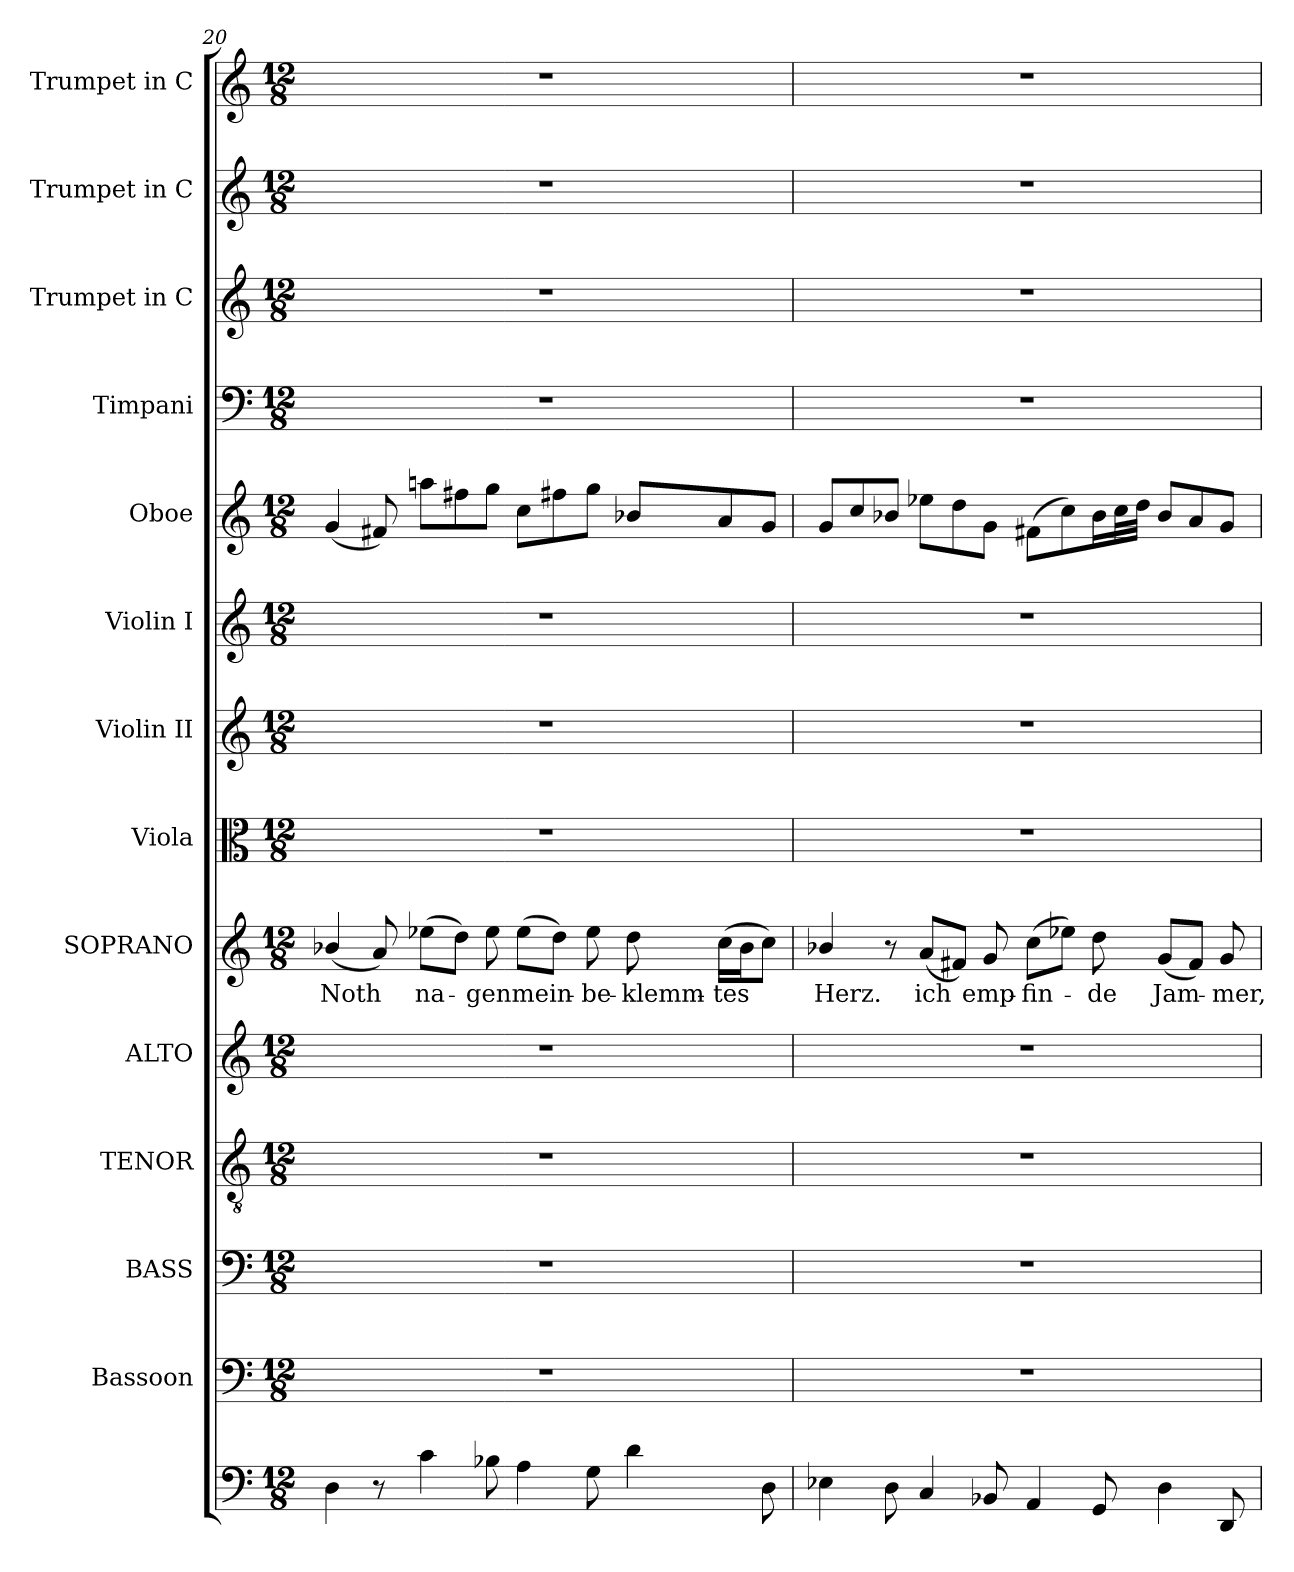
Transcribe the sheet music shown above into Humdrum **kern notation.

**kern	**kern	**kern	**kern	**kern	**kern	**text	**kern	**kern	**kern	**kern	**kern	**kern	**kern	**kern
*part14	*part13	*part12	*part11	*part10	*part9	*part9	*part8	*part7	*part6	*part5	*part4	*part3	*part2	*part1
*staff14	*staff13	*staff12	*staff11	*staff10	*staff9	*staff9	*staff8	*staff7	*staff6	*staff5	*staff4	*staff3	*staff2	*staff1
*	*I"Bassoon	*I"BASS	*I"TENOR	*I"ALTO	*I"SOPRANO	*	*I"Viola	*I"Violin II	*I"Violin I	*I"Oboe	*I"Timpani	*I"Trumpet in C	*I"Trumpet in C	*I"Trumpet in C
*	*	*	*	*I'Alto	*I'Soprano	*	*I'Viola	*I'Violin II	*I'Violin I	*I'Oboe	*I'Timp.	*	*	*
*clefF4	*clefF4	*clefF4	*clefGv2	*clefG2	*clefG2	*	*clefC3	*clefG2	*clefG2	*clefG2	*clefF4	*clefG2	*clefG2	*clefG2
*	*	*	*ITrd7c12	*	*	*	*	*	*	*	*	*	*	*
*k[]	*k[]	*k[]	*k[]	*k[]	*k[]	*	*k[]	*k[]	*k[]	*k[]	*k[]	*k[]	*k[]	*k[]
*C:	*C:	*C:	*C:	*C:	*C:	*	*C:	*C:	*C:	*C:	*C:	*C:	*C:	*C:
*M12/8	*M12/8	*M12/8	*M12/8	*M12/8	*M12/8	*	*M12/8	*M12/8	*M12/8	*M12/8	*M12/8	*M12/8	*M12/8	*M12/8
=20	=20	=20	=20	=20	=20	=20	=20	=20	=20	=20	=20	=20	=20	=20
!	!LO:N:vis=1	!LO:N:vis=1	!LO:N:vis=1	!LO:N:vis=1	!	!	!	!	!	!	!	!	!	!
!	!	!	!	!	!	!LO:LY:b:color=#000000	!LO:N:vis=1	!LO:N:vis=1	!LO:N:vis=1	!	!LO:N:vis=1	!LO:N:vis=1	!LO:N:vis=1	!LO:N:vis=1
4Di\	1.r	1.r	1.r	1.r	(4b-i/	Noth	1.r	1.r	1.r	(4gi/	1.r	1.r	1.r	1.r
8r	.	.	.	.	8ai/)	.	.	.	.	8f#Xi/)	.	.	.	.
!	!	!	!	!	!	!LO:LY:b:color=#000000	!	!	!	!	!	!	!	!
4ci\	.	.	.	.	(8ee-i\L	na-	.	.	.	8aani\L	.	.	.	.
.	.	.	.	.	8ddi\J)	.	.	.	.	8ff#Xi\	.	.	.	.
!	!	!	!	!	!	!LO:LY:b:color=#000000	!	!	!	!	!	!	!	!
8B-i\	.	.	.	.	8ee-i\	-gen	.	.	.	8ggi\J	.	.	.	.
!	!	!	!	!	!	!LO:LY:b:color=#000000	!	!	!	!	!	!	!	!
4Ai\	.	.	.	.	(8ee-i\L	mein-	.	.	.	8cci\L	.	.	.	.
.	.	.	.	.	8ddi\J)	.	.	.	.	8ff#Xi\	.	.	.	.
!	!	!	!	!	!	!LO:LY:b:color=#000000	!	!	!	!	!	!	!	!
8Gi\	.	.	.	.	8ee-i\	-be-	.	.	.	8ggi\J	.	.	.	.
!	!	!	!	!	!	!LO:LY:b:color=#000000	!	!	!	!	!	!	!	!
4di\	.	.	.	.	8ddi\	-klemm-	.	.	.	8b-i/L	.	.	.	.
!	!	!	!	!	!	!LO:LY:b:color=#000000	!	!	!	!	!	!	!	!
.	.	.	.	.	(16cci\LL	-tes	.	.	.	8ai/	.	.	.	.
.	.	.	.	.	16b-i\J	.	.	.	.	.	.	.	.	.
8Di\	.	.	.	.	8cci\J)	.	.	.	.	8gi/J	.	.	.	.
!!LO:LB:g=z
=21	=21	=21	=21	=21	=21	=21	=21	=21	=21	=21	=21	=21	=21	=21
!	!LO:N:vis=1	!LO:N:vis=1	!LO:N:vis=1	!LO:N:vis=1	!	!	!	!	!	!	!	!	!	!
!	!	!	!	!	!	!LO:LY:b:color=#000000	!LO:N:vis=1	!LO:N:vis=1	!LO:N:vis=1	!	!LO:N:vis=1	!LO:N:vis=1	!LO:N:vis=1	!LO:N:vis=1
4E-i\	1.r	1.r	1.r	1.r	4b-i/	Herz.	1.r	1.r	1.r	8gi/L	1.r	1.r	1.r	1.r
.	.	.	.	.	.	.	.	.	.	8cci/	.	.	.	.
8Di\	.	.	.	.	8r	.	.	.	.	8b-i/J	.	.	.	.
!	!	!	!	!	!	!LO:LY:b:color=#000000	!	!	!	!	!	!	!	!
4Ci/	.	.	.	.	(8ai/L	ich	.	.	.	8ee-i\L	.	.	.	.
.	.	.	.	.	8f#Xi/J)	.	.	.	.	8ddi\	.	.	.	.
!	!	!	!	!	!	!LO:LY:b:color=#000000	!	!	!	!	!	!	!	!
8BB-i/	.	.	.	.	8gi/	emp-	.	.	.	8gi\J	.	.	.	.
!	!	!	!	!	!	!LO:LY:b:color=#000000	!	!	!	!	!	!	!	!
4AAi/	.	.	.	.	(8cci\L	-fin-	.	.	.	(8f#Xi\L	.	.	.	.
.	.	.	.	.	8ee-i\J)	.	.	.	.	8cci\)	.	.	.	.
!	!	!	!	!	!	!LO:LY:b:color=#000000	!	!	!	!	!	!	!	!
8GGi/	.	.	.	.	8ddi\	-de	.	.	.	16b-i\L	.	.	.	.
.	.	.	.	.	.	.	.	.	.	32cci\L	.	.	.	.
.	.	.	.	.	.	.	.	.	.	32ddi\JJJ	.	.	.	.
!	!	!	!	!	!	!LO:LY:b:color=#000000	!	!	!	!	!	!	!	!
4Di\	.	.	.	.	(8gi/L	Jam-	.	.	.	8b-i/L	.	.	.	.
.	.	.	.	.	8f#i/J)	.	.	.	.	8ai/	.	.	.	.
!	!	!	!	!	!	!LO:LY:b:color=#000000	!	!	!	!	!	!	!	!
8DDi/	.	.	.	.	8gi/	-mer,	.	.	.	8gi/J	.	.	.	.
=	=	=	=	=	=	=	=	=	=	=	=	=	=	=
*-	*-	*-	*-	*-	*-	*-	*-	*-	*-	*-	*-	*-	*-	*-
